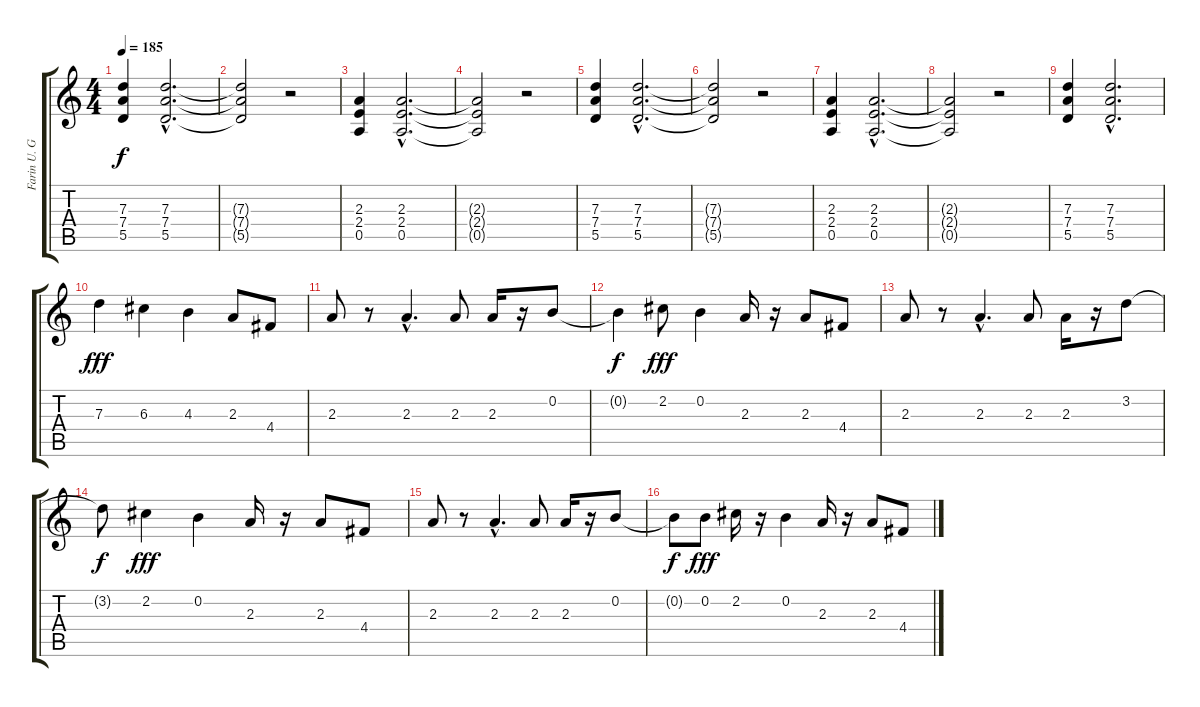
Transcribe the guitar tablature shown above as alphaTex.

\track ("Farin U. Guitar" "Farin U. G") {instrument distortionguitar}
\staff {score tabs}
\tuning (E4 B3 G3 D3 A2 E2) {hide}
\ts (4 4)
\tempo 185
\clef g2
\ks c
(7.3 7.4 5.5).4{dy f} (7.3{hac} 7.4{hac} 5.5{hac}).2{d} |
(7.3{t} 7.4{t} 5.5{t}).2 r.2 |
(2.3 2.4 0.5).4 (2.3{hac} 2.4{hac} 0.5{hac}).2{d} |
(2.3{t} 2.4{t} 0.5{t}).2 r.2 |
(7.3 7.4 5.5).4 (7.3{hac} 7.4{hac} 5.5{hac}).2{d} |
(7.3{t} 7.4{t} 5.5{t}).2 r.2 |
(2.3 2.4 0.5).4 (2.3{hac} 2.4{hac} 0.5{hac}).2{d} |
(2.3{t} 2.4{t} 0.5{t}).2 r.2 |
(7.3 7.4 5.5).4 (7.3{hac} 7.4{hac} 5.5{hac}).2{d} |
7.3.4{dy fff} 6.3.4 4.3.4 2.3.8 4.4.8 |
2.3.8 r.8 2.3{hac}.4{d} 2.3.8 2.3.16 r.16 0.2.8 |
0.2{t}.4{dy f} 2.2.8{dy fff} 0.2.4 2.3.16 r.16 2.3.8 4.4.8 |
2.3.8 r.8 2.3{hac}.4{d} 2.3.8 2.3.16 r.16 3.2.8 |
3.2{t}.8{dy f} 2.2.4{dy fff} 0.2.4 2.3.16 r.16 2.3.8 4.4.8 |
2.3.8 r.8 2.3{hac}.4{d} 2.3.8 2.3.16 r.16 0.2.8 |
0.2{t}.8{dy f} 0.2.8{dy fff} 2.2.16 r.16 0.2.4 2.3.16 r.16 2.3.8 4.4.8
